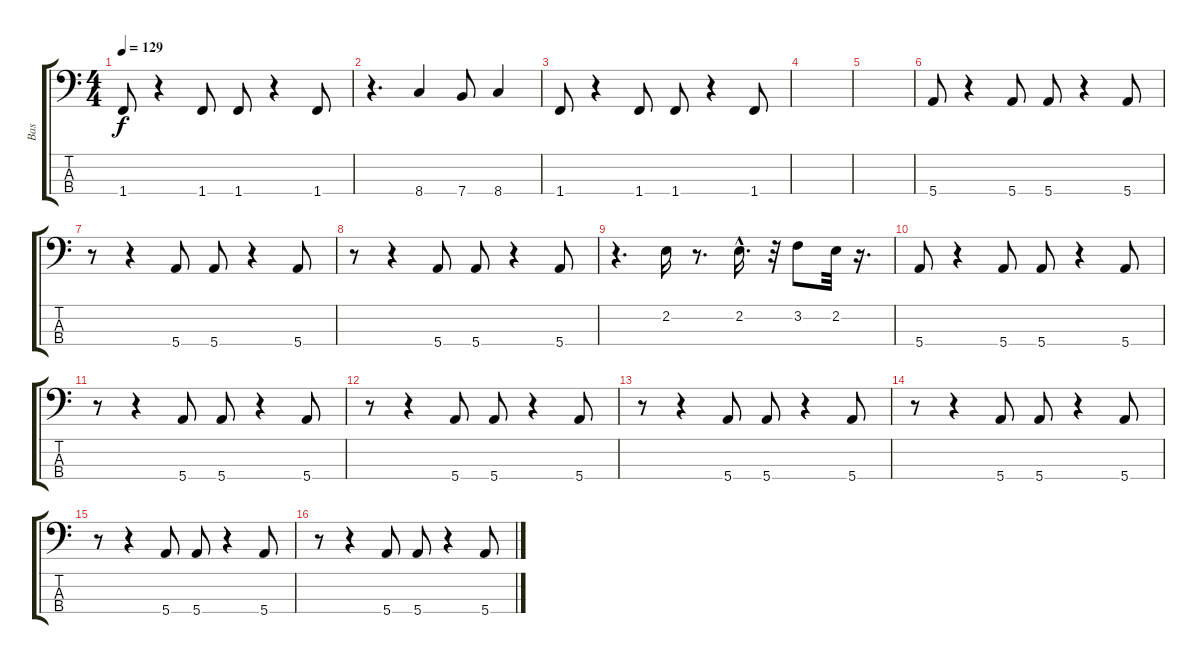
\track ("Bas" "Bas") {instrument electricbassfinger}
\staff {score tabs}
\tuning (G2 D2 A1 E1) {hide}
\ts (4 4)
\tempo 129
\clef f4
\ks c
1.4.8{dy f} r.4 1.4.8 1.4.8 r.4 1.4.8 |
r.4{d} 8.4.4 7.4.8 8.4.4 |
1.4.8 r.4 1.4.8 1.4.8 r.4 1.4.8 |
|
|
5.4.8 r.4 5.4.8 5.4.8 r.4 5.4.8 |
r.8 r.4 5.4.8 5.4.8 r.4 5.4.8 |
r.8 r.4 5.4.8 5.4.8 r.4 5.4.8 |
r.4{d} 2.2.16 r.8{d} 2.2{hac}.16{d} r.32 3.2.8 2.2.32 r.16{d} |
5.4.8 r.4 5.4.8 5.4.8 r.4 5.4.8 |
r.8 r.4 5.4.8 5.4.8 r.4 5.4.8 |
r.8 r.4 5.4.8 5.4.8 r.4 5.4.8 |
r.8 r.4 5.4.8 5.4.8 r.4 5.4.8 |
r.8 r.4 5.4.8 5.4.8 r.4 5.4.8 |
r.8 r.4 5.4.8 5.4.8 r.4 5.4.8 |
r.8 r.4 5.4.8 5.4.8 r.4 5.4.8
